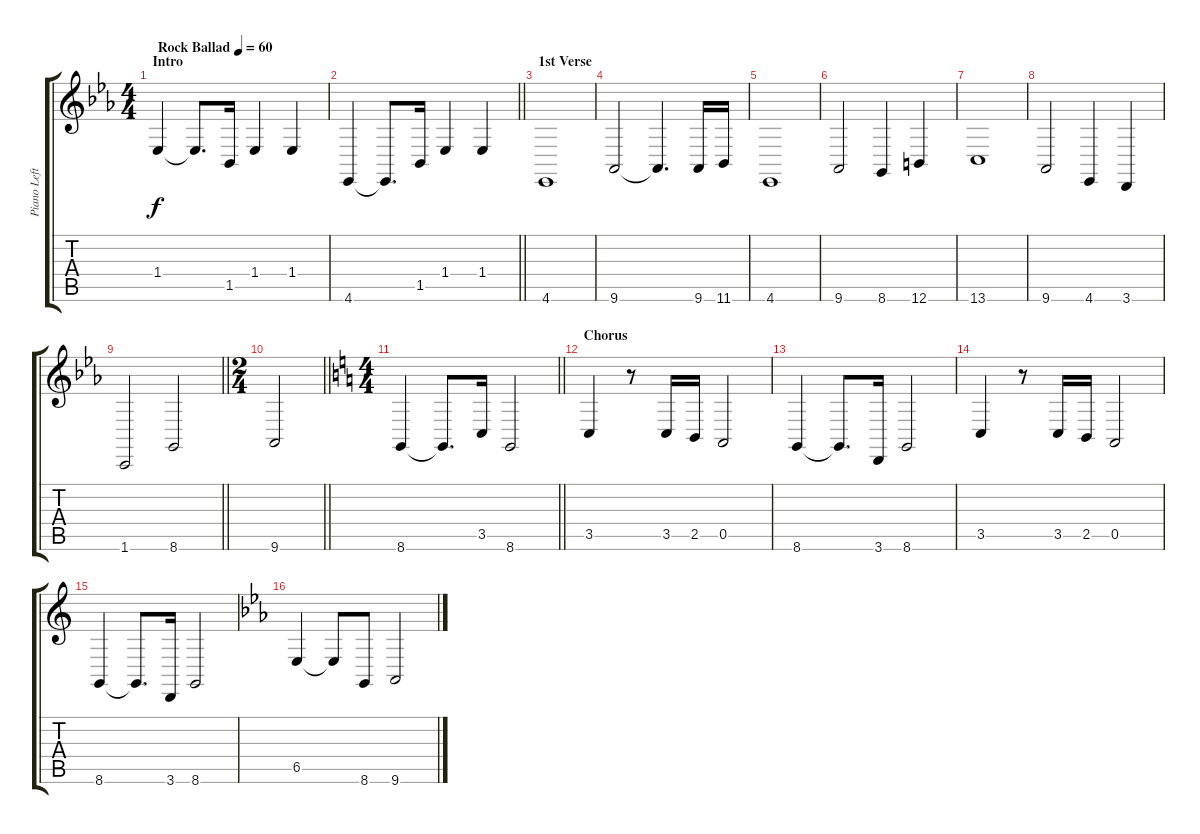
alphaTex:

\track ("Piano Left Hand" "Piano Left") {instrument brightacousticpiano}
\staff {score tabs}
\tuning (E4 B3 G3 D3 A2 B1) {hide}
\ts (4 4)
\section ("" "Intro")
\tempo (60 "Rock Ballad")
\clef g2
\ks cminor
1.4.4{dy f instrument brightacousticpiano} 1.4{t}.8{d} 1.5.16 1.4.4 1.4.4 |
\barLineRight lightlight
4.6.4 4.6{t}.8{d} 1.5.16 1.4.4 1.4.4 |
\section ("" "1st Verse")
4.6.1 |
9.6.2 9.6{t}.4{d} 9.6.16 11.6.16 |
4.6.1 |
9.6.2 8.6.4 12.6.4 |
13.6.1 |
9.6.2 4.6.4 3.6.4 |
\barLineRight lightlight
1.6.2 8.6.2 |
\ts (2 4)
\barLineRight lightlight
9.6.2 |
\ts (4 4)
\barLineRight lightlight
\ks c
8.6.4 8.6{t}.8{d} 3.5.16 8.6.2 |
\section ("" "Chorus")
3.5.4 r.8 3.5.16 2.5.16 0.5.2 |
8.6.4 8.6{t}.8{d} 3.6.16 8.6.2 |
3.5.4 r.8 3.5.16 2.5.16 0.5.2 |
8.6.4 8.6{t}.8{d} 3.6.16 8.6.2 |
\ks cminor
6.5.4 6.5{t}.8 8.6.8 9.6.2
